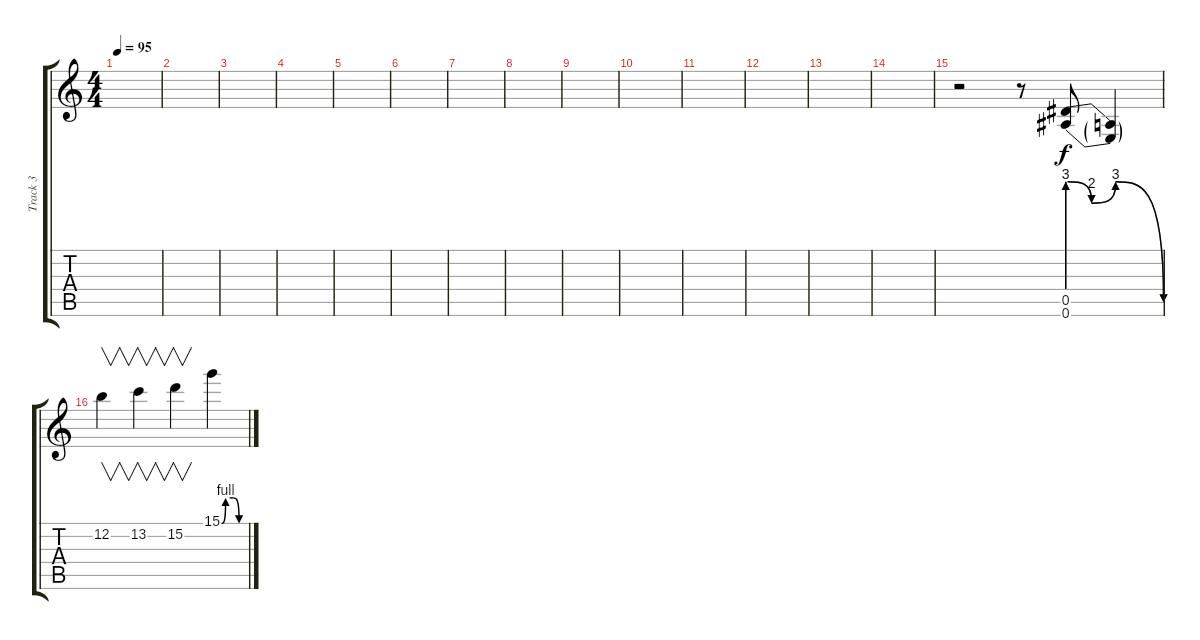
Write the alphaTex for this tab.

\track ("Track 3" "Track 3") {instrument distortionguitar}
\staff {score tabs}
\tuning (E4 B3 G3 D3 A2 E2) {hide}
\ts (4 4)
\tempo 95
\clef g2
\ks c
|
|
|
|
|
|
|
|
|
|
|
|
|
|
r.2 r.8 (0.5{be (custom 0 12 15 8 30 12 60 0)} 0.6{be (custom 0 12 15 8 30 12 60 0)}).8 (0.5{t} 0.6{t}).4 |
12.2.4{v} 13.2.4{v} 15.2.4{v} 15.1{be (custom 0 0 10 4 30 4 45 0 60 0)}.4
